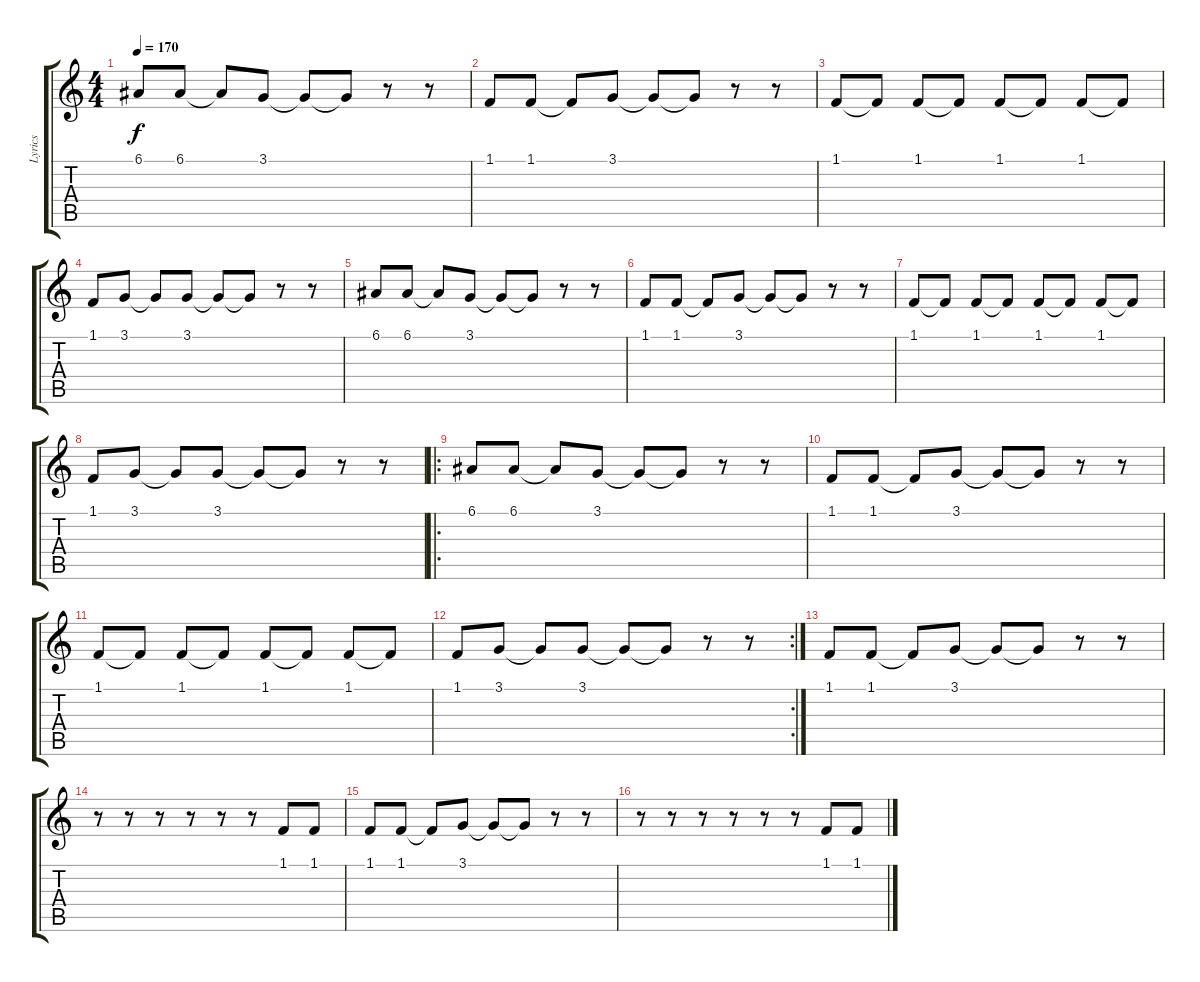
\track ("Lyrics" "Lyrics") {instrument oboe}
\staff {score tabs}
\tuning (E4 B3 G3 D3 A2 E2) {hide}
\ts (4 4)
\tempo 170
\clef g2
\ks c
6.1.8{dy f} 6.1.8 6.1{t}.8 3.1.8 3.1{t}.8 3.1{t}.8 r.8 r.8 |
1.1.8 1.1.8 1.1{t}.8 3.1.8 3.1{t}.8 3.1{t}.8 r.8 r.8 |
1.1.8 1.1{t}.8 1.1.8 1.1{t}.8 1.1.8 1.1{t}.8 1.1.8 1.1{t}.8 |
1.1.8 3.1.8 3.1{t}.8 3.1.8 3.1{t}.8 3.1{t}.8 r.8 r.8 |
6.1.8 6.1.8 6.1{t}.8 3.1.8 3.1{t}.8 3.1{t}.8 r.8 r.8 |
1.1.8 1.1.8 1.1{t}.8 3.1.8 3.1{t}.8 3.1{t}.8 r.8 r.8 |
1.1.8 1.1{t}.8 1.1.8 1.1{t}.8 1.1.8 1.1{t}.8 1.1.8 1.1{t}.8 |
1.1.8 3.1.8 3.1{t}.8 3.1.8 3.1{t}.8 3.1{t}.8 r.8 r.8 |
\ro
6.1.8 6.1.8 6.1{t}.8 3.1.8 3.1{t}.8 3.1{t}.8 r.8 r.8 |
1.1.8 1.1.8 1.1{t}.8 3.1.8 3.1{t}.8 3.1{t}.8 r.8 r.8 |
1.1.8 1.1{t}.8 1.1.8 1.1{t}.8 1.1.8 1.1{t}.8 1.1.8 1.1{t}.8 |
\rc 2
1.1.8 3.1.8 3.1{t}.8 3.1.8 3.1{t}.8 3.1{t}.8 r.8 r.8 |
1.1.8 1.1.8 1.1{t}.8 3.1.8 3.1{t}.8 3.1{t}.8 r.8 r.8 |
r.8 r.8 r.8 r.8 r.8 r.8 1.1.8 1.1.8 |
1.1.8 1.1.8 1.1{t}.8 3.1.8 3.1{t}.8 3.1{t}.8 r.8 r.8 |
r.8 r.8 r.8 r.8 r.8 r.8 1.1.8 1.1.8
